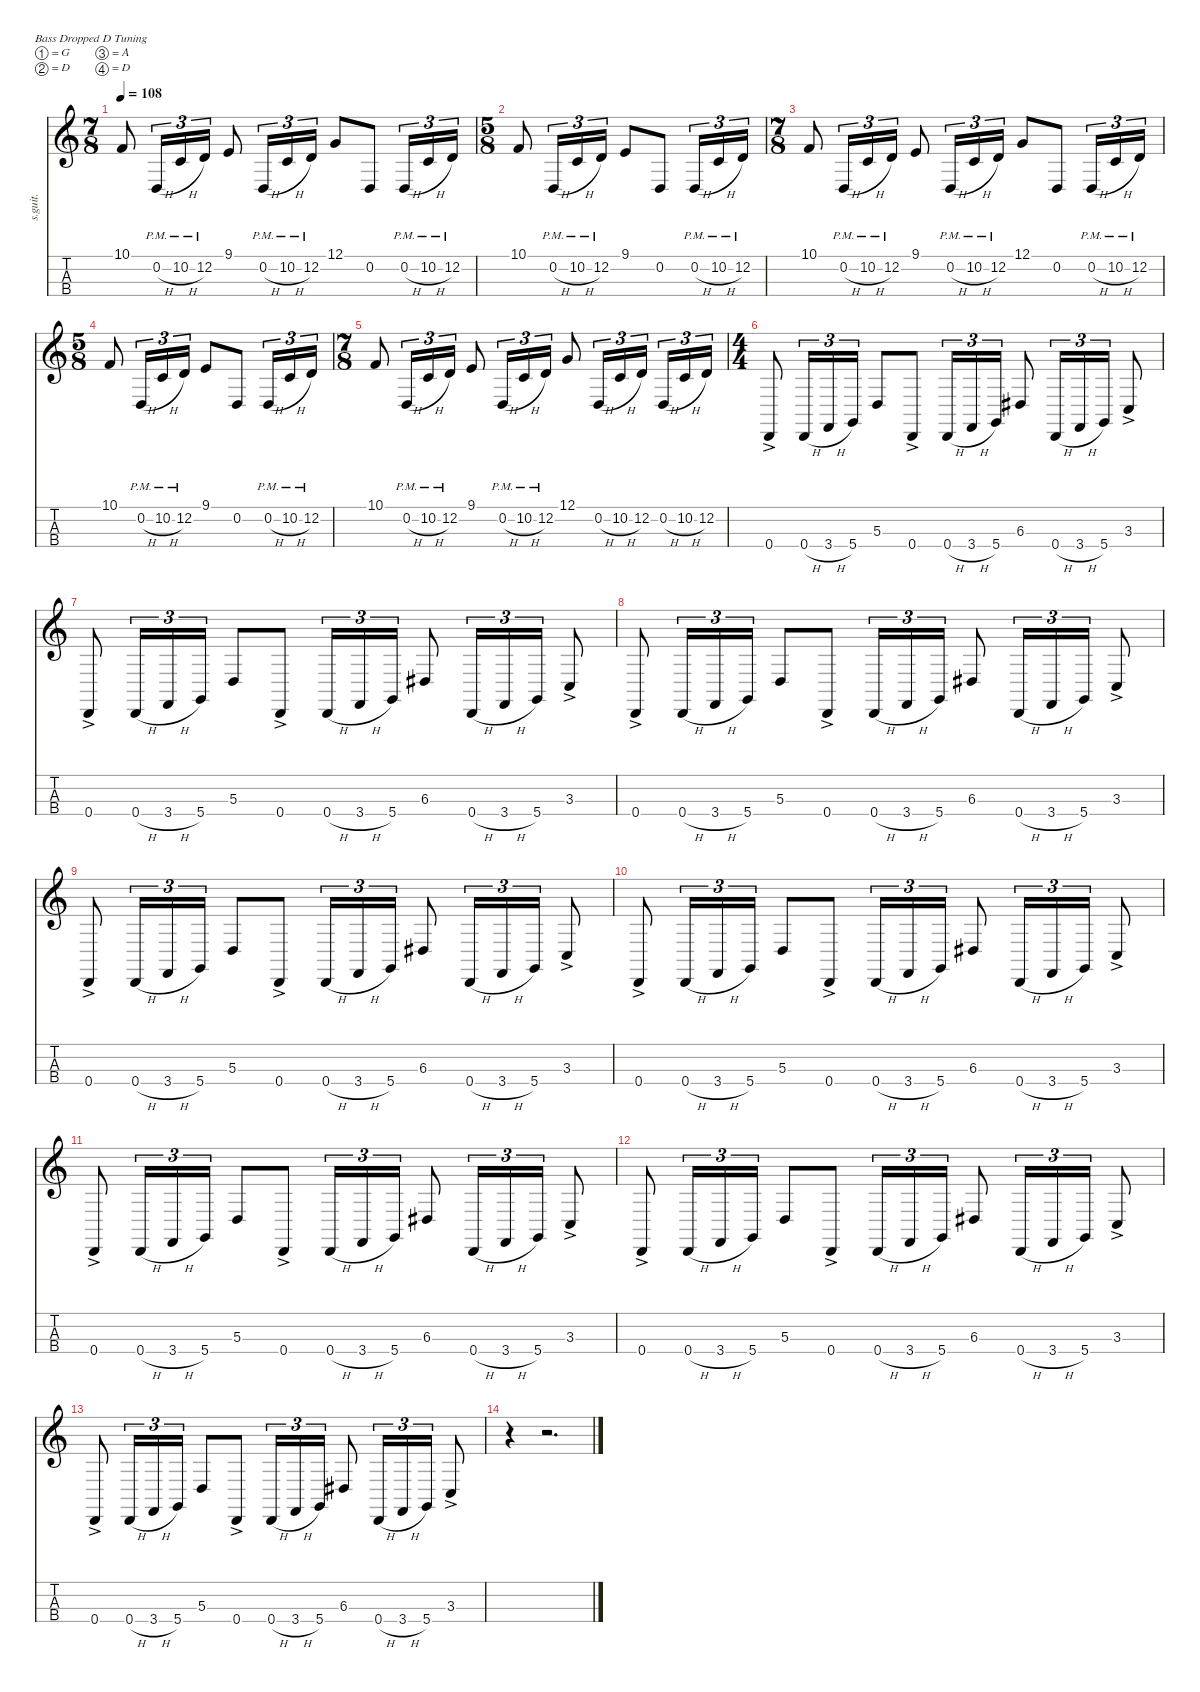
\defaultSystemsLayout 4
\hideDynamics
\bracketExtendMode nobrackets
\track ("Justin Chancellor" "s.guit.") {instrument electricbasspick}
\staff {score tabs}
\tuning (G2 D2 A1 D1)
\ts (7 8)
\beaming (8 2 2 2 2)
\tempo 108
\clef g2
\ks c
10.1.8{lyrics (0 "") lyrics (1 "") lyrics (2 "") lyrics (3 "") lyrics (4 "") dy f} 0.2{h pm}.16{tu (3 2) lyrics (0 "") lyrics (1 "") lyrics (2 "") lyrics (3 "") lyrics (4 "")} 10.2{h pm}.16{tu (3 2) lyrics (0 "") lyrics (1 "") lyrics (2 "") lyrics (3 "") lyrics (4 "")} 12.2{pm}.16{tu (3 2) lyrics (0 "") lyrics (1 "") lyrics (2 "") lyrics (3 "") lyrics (4 "")} 9.1.8{lyrics (0 "") lyrics (1 "") lyrics (2 "") lyrics (3 "") lyrics (4 "")} 0.2{h pm}.16{tu (3 2) lyrics (0 "") lyrics (1 "") lyrics (2 "") lyrics (3 "") lyrics (4 "")} 10.2{h pm}.16{tu (3 2) lyrics (0 "") lyrics (1 "") lyrics (2 "") lyrics (3 "") lyrics (4 "")} 12.2{pm}.16{tu (3 2) lyrics (0 "") lyrics (1 "") lyrics (2 "") lyrics (3 "") lyrics (4 "")} 12.1.8{lyrics (0 "") lyrics (1 "") lyrics (2 "") lyrics (3 "") lyrics (4 "")} 0.2.8{lyrics (0 "") lyrics (1 "") lyrics (2 "") lyrics (3 "") lyrics (4 "")} 0.2{h pm}.16{tu (3 2) lyrics (0 "") lyrics (1 "") lyrics (2 "") lyrics (3 "") lyrics (4 "")} 10.2{h pm}.16{tu (3 2) lyrics (0 "") lyrics (1 "") lyrics (2 "") lyrics (3 "") lyrics (4 "")} 12.2{pm}.16{tu (3 2) lyrics (0 "") lyrics (1 "") lyrics (2 "") lyrics (3 "") lyrics (4 "")} |
\ts (5 8)
\beaming (8 2 2 2 2)
10.1.8{lyrics (0 "") lyrics (1 "") lyrics (2 "") lyrics (3 "") lyrics (4 "")} 0.2{h pm}.16{tu (3 2) lyrics (0 "") lyrics (1 "") lyrics (2 "") lyrics (3 "") lyrics (4 "")} 10.2{h pm}.16{tu (3 2) lyrics (0 "") lyrics (1 "") lyrics (2 "") lyrics (3 "") lyrics (4 "")} 12.2{pm}.16{tu (3 2) lyrics (0 "") lyrics (1 "") lyrics (2 "") lyrics (3 "") lyrics (4 "")} 9.1.8{lyrics (0 "") lyrics (1 "") lyrics (2 "") lyrics (3 "") lyrics (4 "")} 0.2.8{lyrics (0 "") lyrics (1 "") lyrics (2 "") lyrics (3 "") lyrics (4 "")} 0.2{h pm}.16{tu (3 2) lyrics (0 "") lyrics (1 "") lyrics (2 "") lyrics (3 "") lyrics (4 "")} 10.2{h pm}.16{tu (3 2) lyrics (0 "") lyrics (1 "") lyrics (2 "") lyrics (3 "") lyrics (4 "")} 12.2{pm}.16{tu (3 2) lyrics (0 "") lyrics (1 "") lyrics (2 "") lyrics (3 "") lyrics (4 "")} |
\ts (7 8)
\beaming (8 2 2 2 2)
10.1.8{lyrics (0 "") lyrics (1 "") lyrics (2 "") lyrics (3 "") lyrics (4 "")} 0.2{h pm}.16{tu (3 2) lyrics (0 "") lyrics (1 "") lyrics (2 "") lyrics (3 "") lyrics (4 "")} 10.2{h pm}.16{tu (3 2) lyrics (0 "") lyrics (1 "") lyrics (2 "") lyrics (3 "") lyrics (4 "")} 12.2{pm}.16{tu (3 2) lyrics (0 "") lyrics (1 "") lyrics (2 "") lyrics (3 "") lyrics (4 "")} 9.1.8{lyrics (0 "") lyrics (1 "") lyrics (2 "") lyrics (3 "") lyrics (4 "")} 0.2{h pm}.16{tu (3 2) lyrics (0 "") lyrics (1 "") lyrics (2 "") lyrics (3 "") lyrics (4 "")} 10.2{h pm}.16{tu (3 2) lyrics (0 "") lyrics (1 "") lyrics (2 "") lyrics (3 "") lyrics (4 "")} 12.2{pm}.16{tu (3 2) lyrics (0 "") lyrics (1 "") lyrics (2 "") lyrics (3 "") lyrics (4 "")} 12.1.8{lyrics (0 "") lyrics (1 "") lyrics (2 "") lyrics (3 "") lyrics (4 "")} 0.2.8{lyrics (0 "") lyrics (1 "") lyrics (2 "") lyrics (3 "") lyrics (4 "")} 0.2{h pm}.16{tu (3 2) lyrics (0 "") lyrics (1 "") lyrics (2 "") lyrics (3 "") lyrics (4 "")} 10.2{h pm}.16{tu (3 2) lyrics (0 "") lyrics (1 "") lyrics (2 "") lyrics (3 "") lyrics (4 "")} 12.2{pm}.16{tu (3 2) lyrics (0 "") lyrics (1 "") lyrics (2 "") lyrics (3 "") lyrics (4 "")} |
\ts (5 8)
\beaming (8 2 2 2 2)
10.1.8{lyrics (0 "") lyrics (1 "") lyrics (2 "") lyrics (3 "") lyrics (4 "")} 0.2{h pm}.16{tu (3 2) lyrics (0 "") lyrics (1 "") lyrics (2 "") lyrics (3 "") lyrics (4 "")} 10.2{h pm}.16{tu (3 2) lyrics (0 "") lyrics (1 "") lyrics (2 "") lyrics (3 "") lyrics (4 "")} 12.2{pm}.16{tu (3 2) lyrics (0 "") lyrics (1 "") lyrics (2 "") lyrics (3 "") lyrics (4 "")} 9.1.8{lyrics (0 "") lyrics (1 "") lyrics (2 "") lyrics (3 "") lyrics (4 "")} 0.2.8{lyrics (0 "") lyrics (1 "") lyrics (2 "") lyrics (3 "") lyrics (4 "")} 0.2{h pm}.16{tu (3 2) lyrics (0 "") lyrics (1 "") lyrics (2 "") lyrics (3 "") lyrics (4 "")} 10.2{h pm}.16{tu (3 2) lyrics (0 "") lyrics (1 "") lyrics (2 "") lyrics (3 "") lyrics (4 "")} 12.2{pm}.16{tu (3 2) lyrics (0 "") lyrics (1 "") lyrics (2 "") lyrics (3 "") lyrics (4 "")} |
\ts (7 8)
\beaming (8 2 2 2 2)
10.1.8{lyrics (0 "") lyrics (1 "") lyrics (2 "") lyrics (3 "") lyrics (4 "")} 0.2{h pm}.16{tu (3 2) lyrics (0 "") lyrics (1 "") lyrics (2 "") lyrics (3 "") lyrics (4 "")} 10.2{h pm}.16{tu (3 2) lyrics (0 "") lyrics (1 "") lyrics (2 "") lyrics (3 "") lyrics (4 "")} 12.2{pm}.16{tu (3 2) lyrics (0 "") lyrics (1 "") lyrics (2 "") lyrics (3 "") lyrics (4 "")} 9.1.8{lyrics (0 "") lyrics (1 "") lyrics (2 "") lyrics (3 "") lyrics (4 "")} 0.2{h pm}.16{tu (3 2) lyrics (0 "") lyrics (1 "") lyrics (2 "") lyrics (3 "") lyrics (4 "")} 10.2{h pm}.16{tu (3 2) lyrics (0 "") lyrics (1 "") lyrics (2 "") lyrics (3 "") lyrics (4 "")} 12.2{pm}.16{tu (3 2) lyrics (0 "") lyrics (1 "") lyrics (2 "") lyrics (3 "") lyrics (4 "")} 12.1.8{lyrics (0 "") lyrics (1 "") lyrics (2 "") lyrics (3 "") lyrics (4 "")} 0.2{h}.16{tu (3 2) lyrics (0 "") lyrics (1 "") lyrics (2 "") lyrics (3 "") lyrics (4 "")} 10.2{h}.16{tu (3 2) lyrics (0 "") lyrics (1 "") lyrics (2 "") lyrics (3 "") lyrics (4 "")} 12.2.16{tu (3 2) lyrics (0 "") lyrics (1 "") lyrics (2 "") lyrics (3 "") lyrics (4 "")} 0.2{h}.16{tu (3 2) lyrics (0 "") lyrics (1 "") lyrics (2 "") lyrics (3 "") lyrics (4 "")} 10.2{h}.16{tu (3 2) lyrics (0 "") lyrics (1 "") lyrics (2 "") lyrics (3 "") lyrics (4 "")} 12.2.16{tu (3 2) lyrics (0 "") lyrics (1 "") lyrics (2 "") lyrics (3 "") lyrics (4 "")} |
\ts (4 4)
\beaming (8 2 2 2 2)
0.4{ac}.8{lyrics (0 "") lyrics (1 "") lyrics (2 "") lyrics (3 "") lyrics (4 "") dy p} 0.4{h}.16{tu (3 2) lyrics (0 "") lyrics (1 "") lyrics (2 "") lyrics (3 "") lyrics (4 "") dy f} 3.4{h}.16{tu (3 2) lyrics (0 "") lyrics (1 "") lyrics (2 "") lyrics (3 "") lyrics (4 "")} 5.4.16{tu (3 2) lyrics (0 "") lyrics (1 "") lyrics (2 "") lyrics (3 "") lyrics (4 "")} 5.3.8{lyrics (0 "") lyrics (1 "") lyrics (2 "") lyrics (3 "") lyrics (4 "")} 0.4{ac}.8{lyrics (0 "") lyrics (1 "") lyrics (2 "") lyrics (3 "") lyrics (4 "") dy p} 0.4{h}.16{tu (3 2) lyrics (0 "") lyrics (1 "") lyrics (2 "") lyrics (3 "") lyrics (4 "") dy f} 3.4{h}.16{tu (3 2) lyrics (0 "") lyrics (1 "") lyrics (2 "") lyrics (3 "") lyrics (4 "")} 5.4.16{tu (3 2) lyrics (0 "") lyrics (1 "") lyrics (2 "") lyrics (3 "") lyrics (4 "")} 6.3{acc #}.8{lyrics (0 "") lyrics (1 "") lyrics (2 "") lyrics (3 "") lyrics (4 "")} 0.4{h}.16{tu (3 2) lyrics (0 "") lyrics (1 "") lyrics (2 "") lyrics (3 "") lyrics (4 "")} 3.4{h}.16{tu (3 2) lyrics (0 "") lyrics (1 "") lyrics (2 "") lyrics (3 "") lyrics (4 "")} 5.4.16{tu (3 2) lyrics (0 "") lyrics (1 "") lyrics (2 "") lyrics (3 "") lyrics (4 "")} 3.3{ac}.8{lyrics (0 "") lyrics (1 "") lyrics (2 "") lyrics (3 "") lyrics (4 "") dy p} |
0.4{ac}.8{lyrics (0 "") lyrics (1 "") lyrics (2 "") lyrics (3 "") lyrics (4 "")} 0.4{h}.16{tu (3 2) lyrics (0 "") lyrics (1 "") lyrics (2 "") lyrics (3 "") lyrics (4 "") dy f} 3.4{h}.16{tu (3 2) lyrics (0 "") lyrics (1 "") lyrics (2 "") lyrics (3 "") lyrics (4 "")} 5.4.16{tu (3 2) lyrics (0 "") lyrics (1 "") lyrics (2 "") lyrics (3 "") lyrics (4 "")} 5.3.8{lyrics (0 "") lyrics (1 "") lyrics (2 "") lyrics (3 "") lyrics (4 "")} 0.4{ac}.8{lyrics (0 "") lyrics (1 "") lyrics (2 "") lyrics (3 "") lyrics (4 "") dy p} 0.4{h}.16{tu (3 2) lyrics (0 "") lyrics (1 "") lyrics (2 "") lyrics (3 "") lyrics (4 "") dy f} 3.4{h}.16{tu (3 2) lyrics (0 "") lyrics (1 "") lyrics (2 "") lyrics (3 "") lyrics (4 "")} 5.4.16{tu (3 2) lyrics (0 "") lyrics (1 "") lyrics (2 "") lyrics (3 "") lyrics (4 "")} 6.3{acc #}.8{lyrics (0 "") lyrics (1 "") lyrics (2 "") lyrics (3 "") lyrics (4 "")} 0.4{h}.16{tu (3 2) lyrics (0 "") lyrics (1 "") lyrics (2 "") lyrics (3 "") lyrics (4 "")} 3.4{h}.16{tu (3 2) lyrics (0 "") lyrics (1 "") lyrics (2 "") lyrics (3 "") lyrics (4 "")} 5.4.16{tu (3 2) lyrics (0 "") lyrics (1 "") lyrics (2 "") lyrics (3 "") lyrics (4 "")} 3.3{ac}.8{lyrics (0 "") lyrics (1 "") lyrics (2 "") lyrics (3 "") lyrics (4 "") dy p} |
0.4{ac}.8{lyrics (0 "") lyrics (1 "") lyrics (2 "") lyrics (3 "") lyrics (4 "")} 0.4{h}.16{tu (3 2) lyrics (0 "") lyrics (1 "") lyrics (2 "") lyrics (3 "") lyrics (4 "") dy f} 3.4{h}.16{tu (3 2) lyrics (0 "") lyrics (1 "") lyrics (2 "") lyrics (3 "") lyrics (4 "")} 5.4.16{tu (3 2) lyrics (0 "") lyrics (1 "") lyrics (2 "") lyrics (3 "") lyrics (4 "")} 5.3.8{lyrics (0 "") lyrics (1 "") lyrics (2 "") lyrics (3 "") lyrics (4 "")} 0.4{ac}.8{lyrics (0 "") lyrics (1 "") lyrics (2 "") lyrics (3 "") lyrics (4 "") dy p} 0.4{h}.16{tu (3 2) lyrics (0 "") lyrics (1 "") lyrics (2 "") lyrics (3 "") lyrics (4 "") dy f} 3.4{h}.16{tu (3 2) lyrics (0 "") lyrics (1 "") lyrics (2 "") lyrics (3 "") lyrics (4 "")} 5.4.16{tu (3 2) lyrics (0 "") lyrics (1 "") lyrics (2 "") lyrics (3 "") lyrics (4 "")} 6.3{acc #}.8{lyrics (0 "") lyrics (1 "") lyrics (2 "") lyrics (3 "") lyrics (4 "")} 0.4{h}.16{tu (3 2) lyrics (0 "") lyrics (1 "") lyrics (2 "") lyrics (3 "") lyrics (4 "")} 3.4{h}.16{tu (3 2) lyrics (0 "") lyrics (1 "") lyrics (2 "") lyrics (3 "") lyrics (4 "")} 5.4.16{tu (3 2) lyrics (0 "") lyrics (1 "") lyrics (2 "") lyrics (3 "") lyrics (4 "")} 3.3{ac}.8{lyrics (0 "") lyrics (1 "") lyrics (2 "") lyrics (3 "") lyrics (4 "") dy p} |
0.4{ac}.8{lyrics (0 "") lyrics (1 "") lyrics (2 "") lyrics (3 "") lyrics (4 "")} 0.4{h}.16{tu (3 2) lyrics (0 "") lyrics (1 "") lyrics (2 "") lyrics (3 "") lyrics (4 "") dy f} 3.4{h}.16{tu (3 2) lyrics (0 "") lyrics (1 "") lyrics (2 "") lyrics (3 "") lyrics (4 "")} 5.4.16{tu (3 2) lyrics (0 "") lyrics (1 "") lyrics (2 "") lyrics (3 "") lyrics (4 "")} 5.3.8{lyrics (0 "") lyrics (1 "") lyrics (2 "") lyrics (3 "") lyrics (4 "")} 0.4{ac}.8{lyrics (0 "") lyrics (1 "") lyrics (2 "") lyrics (3 "") lyrics (4 "") dy p} 0.4{h}.16{tu (3 2) lyrics (0 "") lyrics (1 "") lyrics (2 "") lyrics (3 "") lyrics (4 "") dy f} 3.4{h}.16{tu (3 2) lyrics (0 "") lyrics (1 "") lyrics (2 "") lyrics (3 "") lyrics (4 "")} 5.4.16{tu (3 2) lyrics (0 "") lyrics (1 "") lyrics (2 "") lyrics (3 "") lyrics (4 "")} 6.3{acc #}.8{lyrics (0 "") lyrics (1 "") lyrics (2 "") lyrics (3 "") lyrics (4 "")} 0.4{h}.16{tu (3 2) lyrics (0 "") lyrics (1 "") lyrics (2 "") lyrics (3 "") lyrics (4 "")} 3.4{h}.16{tu (3 2) lyrics (0 "") lyrics (1 "") lyrics (2 "") lyrics (3 "") lyrics (4 "")} 5.4.16{tu (3 2) lyrics (0 "") lyrics (1 "") lyrics (2 "") lyrics (3 "") lyrics (4 "")} 3.3{ac}.8{lyrics (0 "") lyrics (1 "") lyrics (2 "") lyrics (3 "") lyrics (4 "") dy p} |
0.4{ac}.8{lyrics (0 "") lyrics (1 "") lyrics (2 "") lyrics (3 "") lyrics (4 "")} 0.4{h}.16{tu (3 2) lyrics (0 "") lyrics (1 "") lyrics (2 "") lyrics (3 "") lyrics (4 "") dy f} 3.4{h}.16{tu (3 2) lyrics (0 "") lyrics (1 "") lyrics (2 "") lyrics (3 "") lyrics (4 "")} 5.4.16{tu (3 2) lyrics (0 "") lyrics (1 "") lyrics (2 "") lyrics (3 "") lyrics (4 "")} 5.3.8{lyrics (0 "") lyrics (1 "") lyrics (2 "") lyrics (3 "") lyrics (4 "")} 0.4{ac}.8{lyrics (0 "") lyrics (1 "") lyrics (2 "") lyrics (3 "") lyrics (4 "") dy p} 0.4{h}.16{tu (3 2) lyrics (0 "") lyrics (1 "") lyrics (2 "") lyrics (3 "") lyrics (4 "") dy f} 3.4{h}.16{tu (3 2) lyrics (0 "") lyrics (1 "") lyrics (2 "") lyrics (3 "") lyrics (4 "")} 5.4.16{tu (3 2) lyrics (0 "") lyrics (1 "") lyrics (2 "") lyrics (3 "") lyrics (4 "")} 6.3{acc #}.8{lyrics (0 "") lyrics (1 "") lyrics (2 "") lyrics (3 "") lyrics (4 "")} 0.4{h}.16{tu (3 2) lyrics (0 "") lyrics (1 "") lyrics (2 "") lyrics (3 "") lyrics (4 "")} 3.4{h}.16{tu (3 2) lyrics (0 "") lyrics (1 "") lyrics (2 "") lyrics (3 "") lyrics (4 "")} 5.4.16{tu (3 2) lyrics (0 "") lyrics (1 "") lyrics (2 "") lyrics (3 "") lyrics (4 "")} 3.3{ac}.8{lyrics (0 "") lyrics (1 "") lyrics (2 "") lyrics (3 "") lyrics (4 "") dy p} |
0.4{ac}.8{lyrics (0 "") lyrics (1 "") lyrics (2 "") lyrics (3 "") lyrics (4 "")} 0.4{h}.16{tu (3 2) lyrics (0 "") lyrics (1 "") lyrics (2 "") lyrics (3 "") lyrics (4 "") dy f} 3.4{h}.16{tu (3 2) lyrics (0 "") lyrics (1 "") lyrics (2 "") lyrics (3 "") lyrics (4 "")} 5.4.16{tu (3 2) lyrics (0 "") lyrics (1 "") lyrics (2 "") lyrics (3 "") lyrics (4 "")} 5.3.8{lyrics (0 "") lyrics (1 "") lyrics (2 "") lyrics (3 "") lyrics (4 "")} 0.4{ac}.8{lyrics (0 "") lyrics (1 "") lyrics (2 "") lyrics (3 "") lyrics (4 "") dy p} 0.4{h}.16{tu (3 2) lyrics (0 "") lyrics (1 "") lyrics (2 "") lyrics (3 "") lyrics (4 "") dy f} 3.4{h}.16{tu (3 2) lyrics (0 "") lyrics (1 "") lyrics (2 "") lyrics (3 "") lyrics (4 "")} 5.4.16{tu (3 2) lyrics (0 "") lyrics (1 "") lyrics (2 "") lyrics (3 "") lyrics (4 "")} 6.3{acc #}.8{lyrics (0 "") lyrics (1 "") lyrics (2 "") lyrics (3 "") lyrics (4 "")} 0.4{h}.16{tu (3 2) lyrics (0 "") lyrics (1 "") lyrics (2 "") lyrics (3 "") lyrics (4 "")} 3.4{h}.16{tu (3 2) lyrics (0 "") lyrics (1 "") lyrics (2 "") lyrics (3 "") lyrics (4 "")} 5.4.16{tu (3 2) lyrics (0 "") lyrics (1 "") lyrics (2 "") lyrics (3 "") lyrics (4 "")} 3.3{ac}.8{lyrics (0 "") lyrics (1 "") lyrics (2 "") lyrics (3 "") lyrics (4 "") dy p} |
0.4{ac}.8{lyrics (0 "") lyrics (1 "") lyrics (2 "") lyrics (3 "") lyrics (4 "")} 0.4{h}.16{tu (3 2) lyrics (0 "") lyrics (1 "") lyrics (2 "") lyrics (3 "") lyrics (4 "") dy f} 3.4{h}.16{tu (3 2) lyrics (0 "") lyrics (1 "") lyrics (2 "") lyrics (3 "") lyrics (4 "")} 5.4.16{tu (3 2) lyrics (0 "") lyrics (1 "") lyrics (2 "") lyrics (3 "") lyrics (4 "")} 5.3.8{lyrics (0 "") lyrics (1 "") lyrics (2 "") lyrics (3 "") lyrics (4 "")} 0.4{ac}.8{lyrics (0 "") lyrics (1 "") lyrics (2 "") lyrics (3 "") lyrics (4 "") dy p} 0.4{h}.16{tu (3 2) lyrics (0 "") lyrics (1 "") lyrics (2 "") lyrics (3 "") lyrics (4 "") dy f} 3.4{h}.16{tu (3 2) lyrics (0 "") lyrics (1 "") lyrics (2 "") lyrics (3 "") lyrics (4 "")} 5.4.16{tu (3 2) lyrics (0 "") lyrics (1 "") lyrics (2 "") lyrics (3 "") lyrics (4 "")} 6.3{acc #}.8{lyrics (0 "") lyrics (1 "") lyrics (2 "") lyrics (3 "") lyrics (4 "")} 0.4{h}.16{tu (3 2) lyrics (0 "") lyrics (1 "") lyrics (2 "") lyrics (3 "") lyrics (4 "")} 3.4{h}.16{tu (3 2) lyrics (0 "") lyrics (1 "") lyrics (2 "") lyrics (3 "") lyrics (4 "")} 5.4.16{tu (3 2) lyrics (0 "") lyrics (1 "") lyrics (2 "") lyrics (3 "") lyrics (4 "")} 3.3{ac}.8{lyrics (0 "") lyrics (1 "") lyrics (2 "") lyrics (3 "") lyrics (4 "") dy p} |
0.4{ac}.8{lyrics (0 "") lyrics (1 "") lyrics (2 "") lyrics (3 "") lyrics (4 "")} 0.4{h}.16{tu (3 2) lyrics (0 "") lyrics (1 "") lyrics (2 "") lyrics (3 "") lyrics (4 "") dy f} 3.4{h}.16{tu (3 2) lyrics (0 "") lyrics (1 "") lyrics (2 "") lyrics (3 "") lyrics (4 "")} 5.4.16{tu (3 2) lyrics (0 "") lyrics (1 "") lyrics (2 "") lyrics (3 "") lyrics (4 "")} 5.3.8{lyrics (0 "") lyrics (1 "") lyrics (2 "") lyrics (3 "") lyrics (4 "")} 0.4{ac}.8{lyrics (0 "") lyrics (1 "") lyrics (2 "") lyrics (3 "") lyrics (4 "") dy p} 0.4{h}.16{tu (3 2) lyrics (0 "") lyrics (1 "") lyrics (2 "") lyrics (3 "") lyrics (4 "") dy f} 3.4{h}.16{tu (3 2) lyrics (0 "") lyrics (1 "") lyrics (2 "") lyrics (3 "") lyrics (4 "")} 5.4.16{tu (3 2) lyrics (0 "") lyrics (1 "") lyrics (2 "") lyrics (3 "") lyrics (4 "")} 6.3{acc #}.8{lyrics (0 "") lyrics (1 "") lyrics (2 "") lyrics (3 "") lyrics (4 "")} 0.4{h}.16{tu (3 2) lyrics (0 "") lyrics (1 "") lyrics (2 "") lyrics (3 "") lyrics (4 "")} 3.4{h}.16{tu (3 2) lyrics (0 "") lyrics (1 "") lyrics (2 "") lyrics (3 "") lyrics (4 "")} 5.4.16{tu (3 2) lyrics (0 "") lyrics (1 "") lyrics (2 "") lyrics (3 "") lyrics (4 "")} 3.3{ac}.8{lyrics (0 "") lyrics (1 "") lyrics (2 "") lyrics (3 "") lyrics (4 "") dy p} |
r.4 r.2{d}
